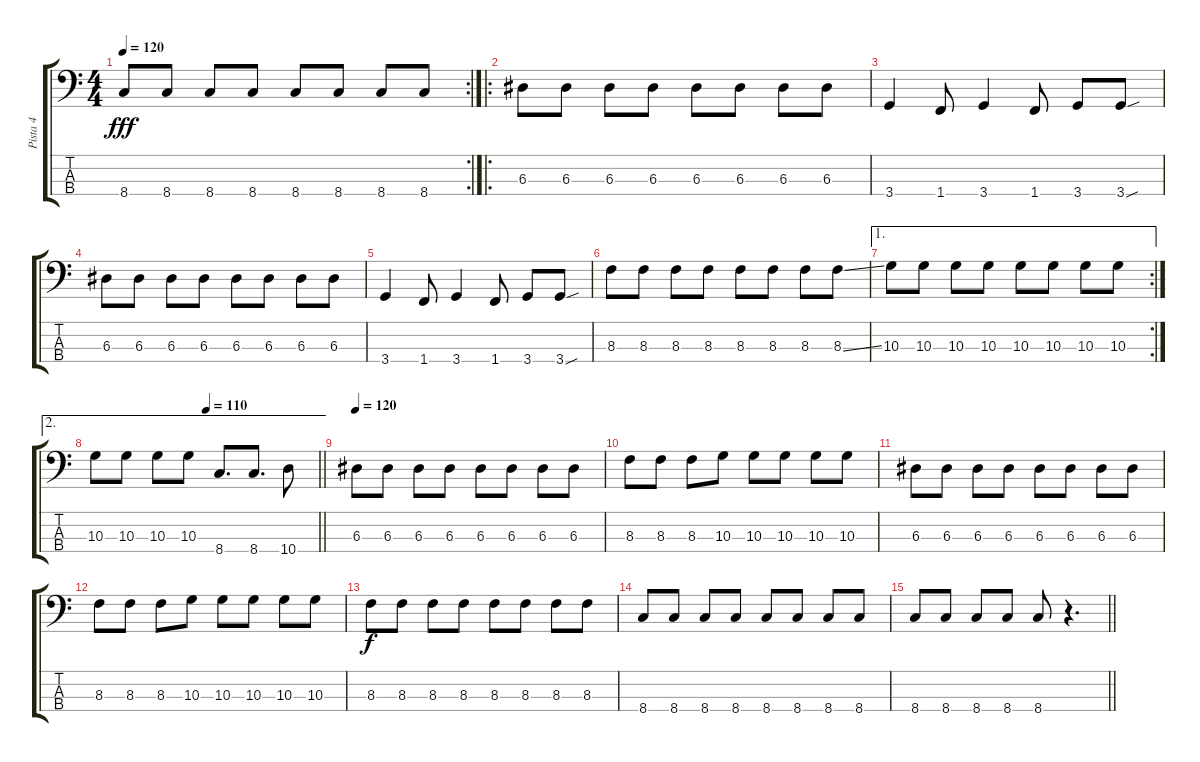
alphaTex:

\track ("Pista 4" "Pista 4") {instrument electricbassfinger}
\staff {score tabs}
\tuning (G2 D2 A1 E1) {hide}
\rc 2
\ts (4 4)
\tempo 120
\clef f4
\ks c
8.4.8{dy fff} 8.4.8 8.4.8 8.4.8 8.4.8 8.4.8 8.4.8 8.4.8 |
\ro
6.3.8 6.3.8 6.3.8 6.3.8 6.3.8 6.3.8 6.3.8 6.3.8 |
3.4.4 1.4.8 3.4.4 1.4.8 3.4.8 3.4{sou}.8 |
6.3.8 6.3.8 6.3.8 6.3.8 6.3.8 6.3.8 6.3.8 6.3.8 |
3.4.4 1.4.8 3.4.4 1.4.8 3.4.8 3.4{sou}.8 |
8.3.8 8.3.8 8.3.8 8.3.8 8.3.8 8.3.8 8.3.8 8.3{ss}.8 |
\ae 1
\rc 2
10.3.8 10.3.8 10.3.8 10.3.8 10.3.8 10.3.8 10.3.8 10.3.8 |
\ae 2
\tempo (110 0.5)
\barLineRight lightlight
10.3.8 10.3.8 10.3.8 10.3.8 8.4.8{d} 8.4.8{d} 10.4.8 |
\tempo 120
6.3.8 6.3.8 6.3.8 6.3.8 6.3.8 6.3.8 6.3.8 6.3.8 |
8.3.8 8.3.8 8.3.8 10.3.8 10.3.8 10.3.8 10.3.8 10.3.8 |
6.3.8 6.3.8 6.3.8 6.3.8 6.3.8 6.3.8 6.3.8 6.3.8 |
8.3.8 8.3.8 8.3.8 10.3.8 10.3.8 10.3.8 10.3.8 10.3.8 |
8.3.8{dy f} 8.3.8 8.3.8 8.3.8 8.3.8 8.3.8 8.3.8 8.3.8 |
8.4.8 8.4.8 8.4.8 8.4.8 8.4.8 8.4.8 8.4.8 8.4.8 |
\barLineRight lightlight
8.4.8 8.4.8 8.4.8 8.4.8 8.4.8 r.4{d}
